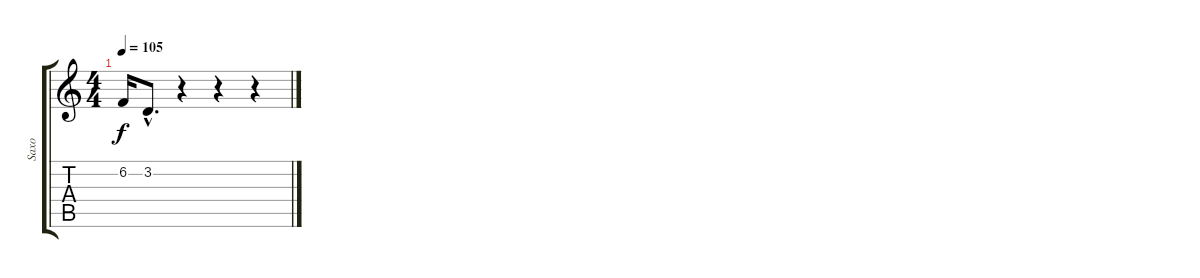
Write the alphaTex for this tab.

\track ("Saxo" "Saxo") {instrument tenorsax}
\staff {score tabs}
\tuning (E4 B3 G3 D3 A2 E2) {hide}
\ts (4 4)
\tempo 105
\clef g2
\ks c
6.2.16{dy f} 3.2{hac}.8{d} r.4 r.4 r.4
